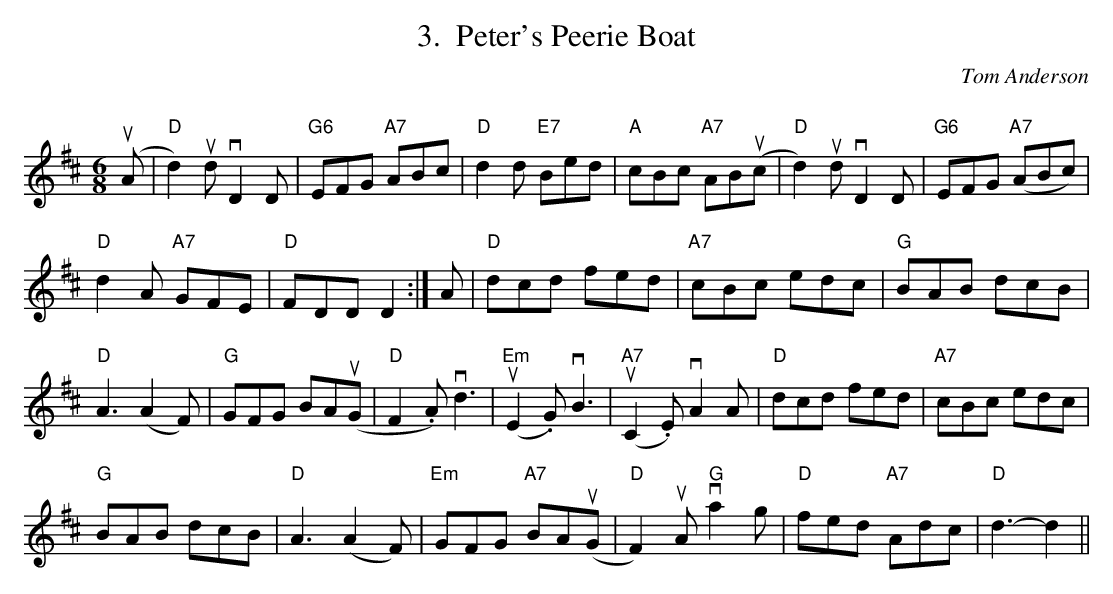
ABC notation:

X:1
T: Peter's Peerie Boat
C: Tom Anderson
Q:120
M: 6/8
L: 1/8
%%score 1 | 2
K:Dmaj
V:1
(uA|"D"d2)ud vD2D|"G6"EFG "A7"ABc|"D"d2d "E7"Bed|"A"cBc "A7"AB(uc|"D"d2)ud vD2D|"G6"EFG "A7"(ABc)|
"D"d2A "A7"GFE|"D"FDD D2:|A|"D"dcd fed|"A7"cBc edc|"G"BAB dcB|
"D"A3 (A2F)|"G"GFG BA(uG|"D"F2.A) vd3|"Em"(uE2.G) vB3|"A7"(uC2.E) vA2A|"D"dcd fed|"A7"cBc edc|
"G"BAB dcB|"D"A3 (A2F)|"Em"GFG "A7"BA(uG|"D"F2)uA "G"va2g|"D"fed "A7"Adc|"D"d3-d2||
V:C clef=bass middle=D octave=-2
(ua|d'2)ud'vd2d|g3a3|d2de3|a3g3|d'2ud'vd2d|g3a3|
a3g3|f3d2:|a|d'6|c'6|b6|
a3d3|g3d3|(f2.a)vd'3|(e2.g)vb3|(c2.e)va2a|d'6|c'6|b6|
a3d3|e3g3|f2uava'2g'|d'3a3|d3-d2||
